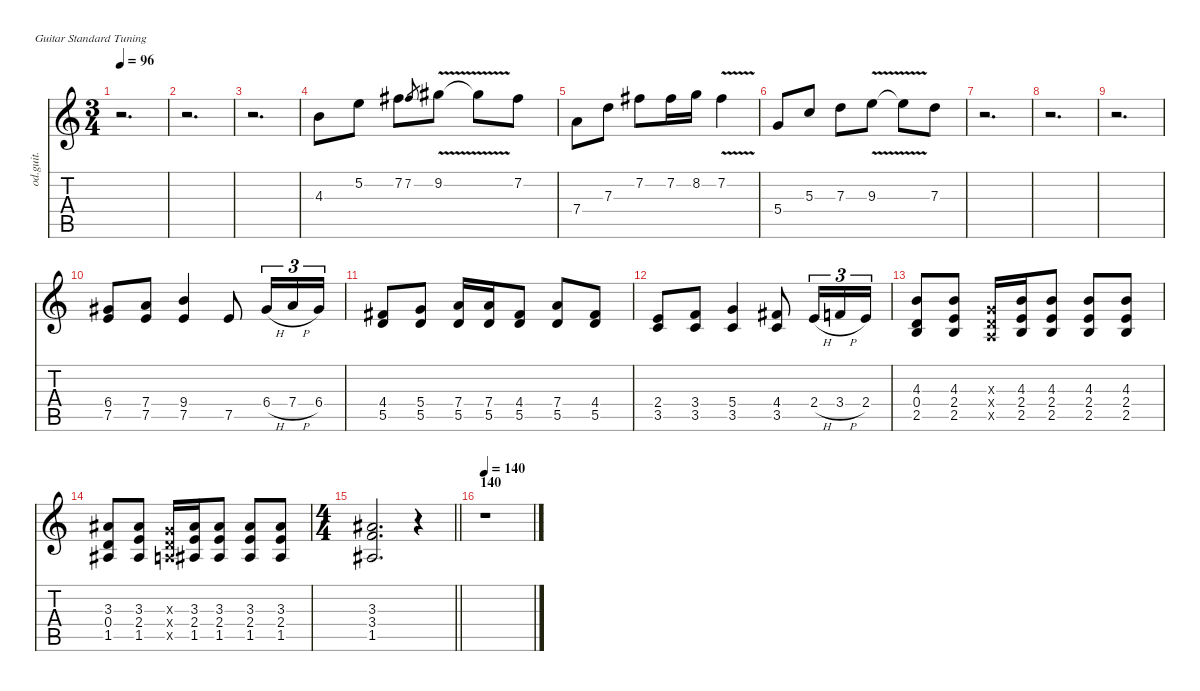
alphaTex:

\defaultSystemsLayout 4
\hideDynamics
\bracketExtendMode nobrackets
\otherSystemsTrackNameOrientation horizontal
\track ("Guitar IV Overdrive/Dist" "od.guit.") {instrument overdrivenguitar}
\staff {score tabs}
\tuning (E4 B3 G3 D3 A2 E2)
\ts (3 4)
\tempo 96
\clef g2
\ks c
r.2{d dy f} |
r.2{d} |
r.2{d} |
4.3.8 5.2.8 7.2{acc #}.8 7.2{acc #}.8{gr dy p} 9.2{v acc #}.8{dy f} 9.2{v t acc #}.8 7.2{acc #}.8 |
7.4.8 7.3.8 7.2{acc #}.8 7.2{acc #}.16 8.2.16 7.2{v acc #}.4 |
5.4.8 5.3.8 7.3.8 9.3{v}.8 9.3{v t}.8 7.3.8 |
r.2{d} |
r.2{d} |
r.2{d} |
(6.4{acc #} 7.5).8 (7.4 7.5).8 (9.4 7.5).4 7.5.8 6.4{h acc #}.16{tu (3 2)} 7.4{h}.16{tu (3 2)} 6.4{acc #}.16{tu (3 2)} |
(4.4{acc #} 5.5).8 (5.4 5.5).8 (7.4 5.5).16 (7.4 5.5).16 (4.4{acc #} 5.5).8 (7.4 5.5).8 (4.4{acc #} 5.5).8 |
(2.4 3.5).8 (3.4 3.5).8 (5.4 3.5).4 (4.4{acc #} 3.5).8 2.4{h}.16{tu (3 2)} 3.4{h}.16{tu (3 2)} 2.4.16{tu (3 2)} |
(4.3 0.4 2.5).8 (4.3 2.4 2.5).8 (0.3{x} 0.4{x} 0.5{x}).16 (4.3 2.4 2.5).16 (4.3 2.4 2.5).8 (4.3 2.4 2.5).8 (4.3 2.4 2.5).8 |
(3.3{acc #} 0.4 1.5{acc #}).8 (3.3{acc #} 2.4 1.5{acc #}).8 (0.3{x} 0.4{x} 0.5{x}).16 (3.3{acc #} 2.4 1.5{acc #}).16 (3.3{acc #} 2.4 1.5{acc #}).8 (3.3{acc #} 2.4 1.5{acc #}).8 (3.3{acc #} 2.4 1.5{acc #}).8 |
\ts (4 4)
\beaming (8 2 2 2 2)
\barLineRight lightlight
(3.3{acc #} 3.4 1.5{acc #}).2{d} r.4 |
\section ("" "140")
\tempo 140
r.1
